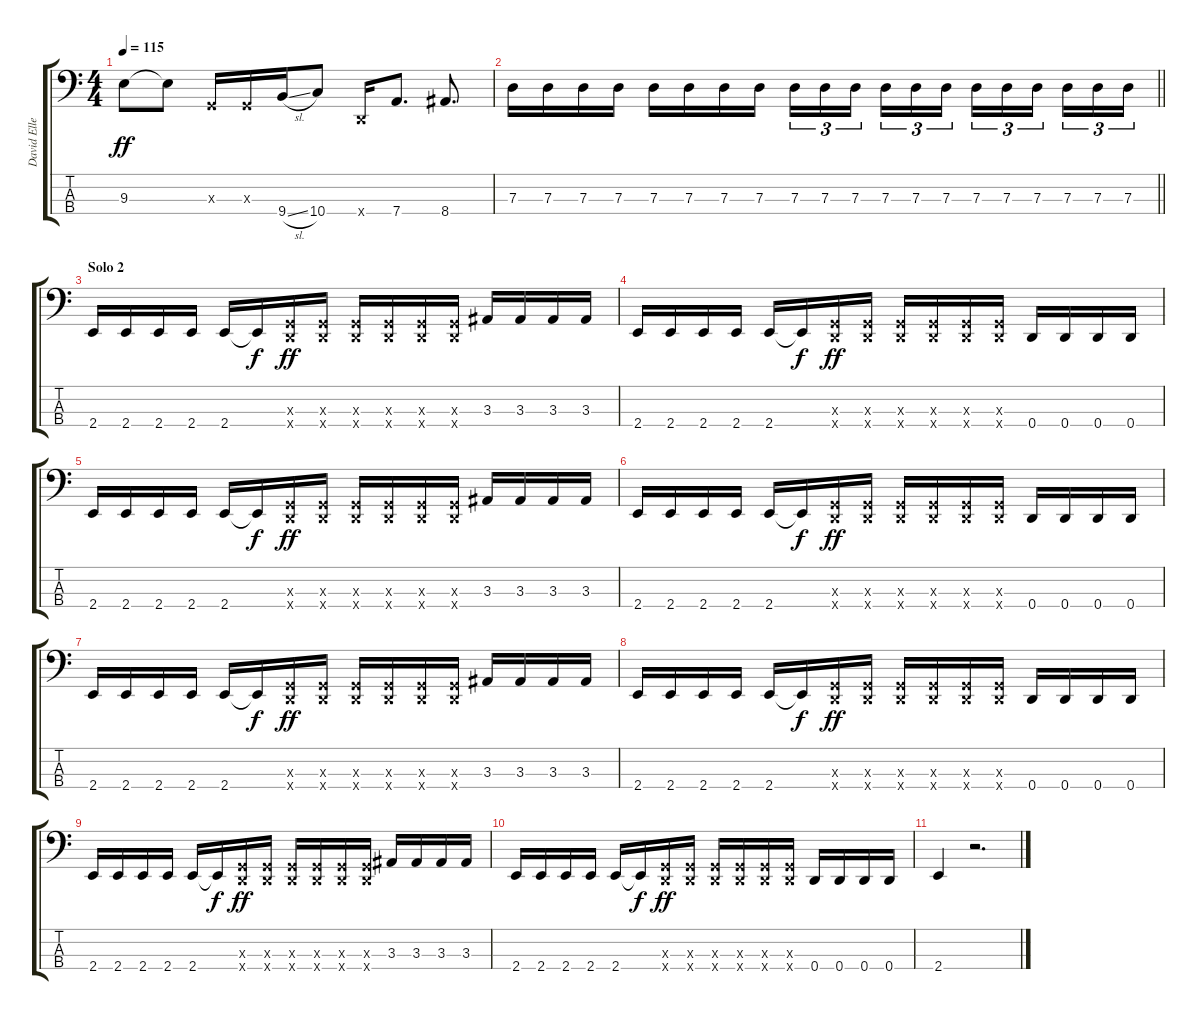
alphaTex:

\track ("David Ellefson" "David Elle") {instrument electricbasspick}
\staff {score tabs}
\tuning (F2 C2 G1 D1) {hide}
\ts (4 4)
\tempo 115
\clef f4
\ks c
9.3.8{dy ff} 9.3{t}.8 0.3{x}.16 0.3{x}.16 9.4{sl}.16 10.4.8 0.4{x}.16 7.4.8{d} 8.4.8{d} |
\barLineRight lightlight
7.3.16 7.3.16 7.3.16 7.3.16 7.3.16 7.3.16 7.3.16 7.3.16 7.3.16{tu (3 2)} 7.3.16{tu (3 2)} 7.3.16{tu (3 2) beam splitsecondary} 7.3.16{tu (3 2)} 7.3.16{tu (3 2)} 7.3.16{tu (3 2)} 7.3.16{tu (3 2)} 7.3.16{tu (3 2)} 7.3.16{tu (3 2) beam splitsecondary} 7.3.16{tu (3 2)} 7.3.16{tu (3 2)} 7.3.16{tu (3 2)} |
\section ("" "Solo 2")
2.4.16 2.4.16 2.4.16 2.4.16 2.4.16 2.4{t}.16{dy f} (0.3{x} 0.4{x}).16{dy ff} (0.3{x} 0.4{x}).16 (0.3{x} 0.4{x}).16 (0.3{x} 0.4{x}).16 (0.3{x} 0.4{x}).16 (0.3{x} 0.4{x}).16 3.3.16 3.3.16 3.3.16 3.3.16 |
2.4.16 2.4.16 2.4.16 2.4.16 2.4.16 2.4{t}.16{dy f} (0.3{x} 0.4{x}).16{dy ff} (0.3{x} 0.4{x}).16 (0.3{x} 0.4{x}).16 (0.3{x} 0.4{x}).16 (0.3{x} 0.4{x}).16 (0.3{x} 0.4{x}).16 0.4.16 0.4.16 0.4.16 0.4.16 |
2.4.16 2.4.16 2.4.16 2.4.16 2.4.16 2.4{t}.16{dy f} (0.3{x} 0.4{x}).16{dy ff} (0.3{x} 0.4{x}).16 (0.3{x} 0.4{x}).16 (0.3{x} 0.4{x}).16 (0.3{x} 0.4{x}).16 (0.3{x} 0.4{x}).16 3.3.16 3.3.16 3.3.16 3.3.16 |
2.4.16 2.4.16 2.4.16 2.4.16 2.4.16 2.4{t}.16{dy f} (0.3{x} 0.4{x}).16{dy ff} (0.3{x} 0.4{x}).16 (0.3{x} 0.4{x}).16 (0.3{x} 0.4{x}).16 (0.3{x} 0.4{x}).16 (0.3{x} 0.4{x}).16 0.4.16 0.4.16 0.4.16 0.4.16 |
2.4.16 2.4.16 2.4.16 2.4.16 2.4.16 2.4{t}.16{dy f} (0.3{x} 0.4{x}).16{dy ff} (0.3{x} 0.4{x}).16 (0.3{x} 0.4{x}).16 (0.3{x} 0.4{x}).16 (0.3{x} 0.4{x}).16 (0.3{x} 0.4{x}).16 3.3.16 3.3.16 3.3.16 3.3.16 |
2.4.16 2.4.16 2.4.16 2.4.16 2.4.16 2.4{t}.16{dy f} (0.3{x} 0.4{x}).16{dy ff} (0.3{x} 0.4{x}).16 (0.3{x} 0.4{x}).16 (0.3{x} 0.4{x}).16 (0.3{x} 0.4{x}).16 (0.3{x} 0.4{x}).16 0.4.16 0.4.16 0.4.16 0.4.16 |
2.4.16 2.4.16 2.4.16 2.4.16 2.4.16 2.4{t}.16{dy f} (0.3{x} 0.4{x}).16{dy ff} (0.3{x} 0.4{x}).16 (0.3{x} 0.4{x}).16 (0.3{x} 0.4{x}).16 (0.3{x} 0.4{x}).16 (0.3{x} 0.4{x}).16 3.3.16 3.3.16 3.3.16 3.3.16 |
2.4.16 2.4.16 2.4.16 2.4.16 2.4.16 2.4{t}.16{dy f} (0.3{x} 0.4{x}).16{dy ff} (0.3{x} 0.4{x}).16 (0.3{x} 0.4{x}).16 (0.3{x} 0.4{x}).16 (0.3{x} 0.4{x}).16 (0.3{x} 0.4{x}).16 0.4.16 0.4.16 0.4.16 0.4.16 |
2.4.4 r.2{d}
